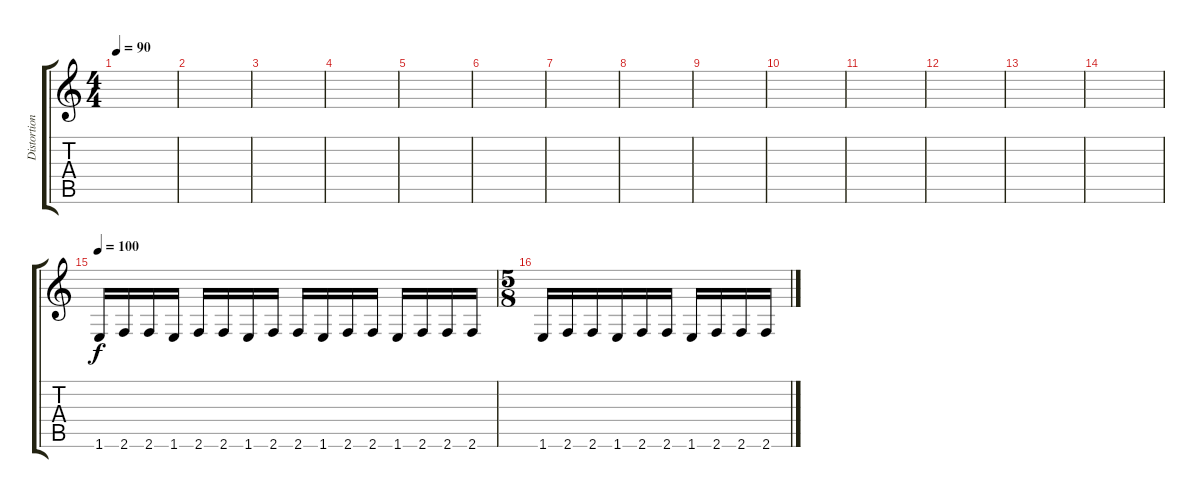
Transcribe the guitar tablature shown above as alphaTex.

\track ("Distortion Guitar" "Distortion") {instrument distortionguitar}
\staff {score tabs}
\tuning (Eb4 Bb3 Gb3 Db3 Ab2 Eb2) {hide}
\ts (4 4)
\tempo 90
\clef g2
\ks c
|
|
|
|
|
|
|
|
|
|
|
|
|
|
\tempo 100
1.6.16 2.6.16 2.6.16 1.6.16 2.6.16 2.6.16 1.6.16 2.6.16 2.6.16 1.6.16 2.6.16 2.6.16 1.6.16 2.6.16 2.6.16 2.6.16 |
\ts (5 8)
1.6.16 2.6.16 2.6.16 1.6.16 2.6.16 2.6.16 1.6.16 2.6.16 2.6.16 2.6.16
